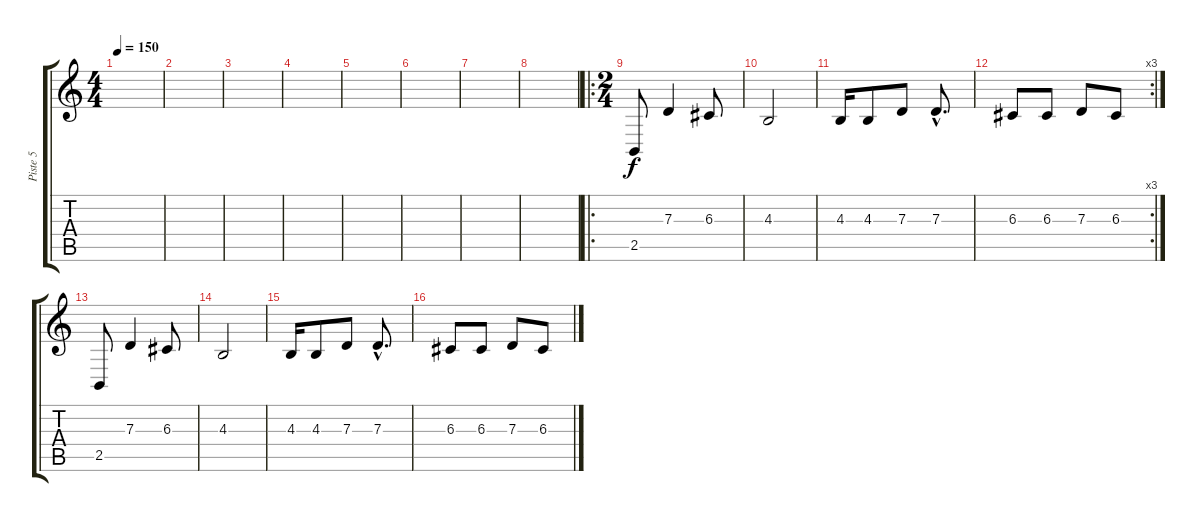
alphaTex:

\track ("Piste 5" "Piste 5") {instrument accordion}
\staff {score tabs}
\tuning (E4 B3 G3 D3 A2 E2) {hide}
\ts (4 4)
\tempo 150
\clef g2
\ks c
|
|
|
|
|
|
|
|
\ro
\ts (2 4)
2.5.8 7.3.4 6.3.8 |
4.3.2 |
4.3.16 4.3.8 7.3.8 7.3{hac}.8{d} |
\rc 3
6.3.8 6.3.8 7.3.8 6.3.8 |
2.5.8 7.3.4 6.3.8 |
4.3.2 |
4.3.16 4.3.8 7.3.8 7.3{hac}.8{d} |
6.3.8 6.3.8 7.3.8 6.3.8
